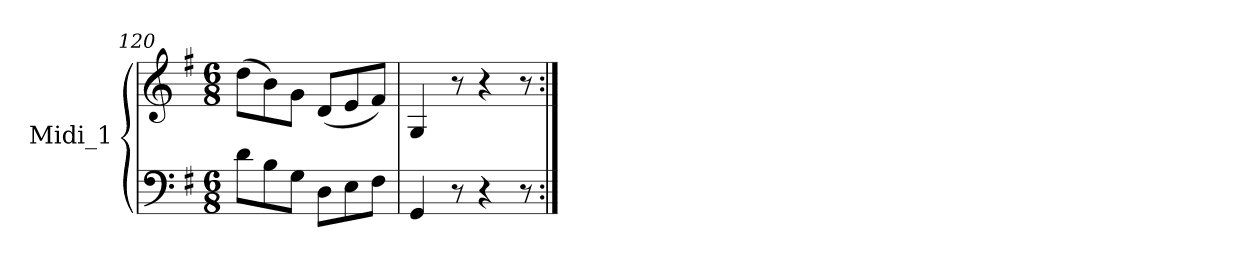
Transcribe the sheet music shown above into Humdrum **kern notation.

**kern	**kern
*part1	*part1
*staff2	*staff1
*I"Midi_1	*
*clefF4	*clefG2
*k[f#]	*k[f#]
*G:	*G:
*M6/8	*M6/8
=120	=120
8d\L	(>8dd\L
8B\	8b\)
8G\J	8g\J
8D\L	(<8d/L
8E\	8e/
8F#\J	8f#/J)
=121	=121
4GG/	4G/
8r	8r
4r	4r
8r	8r
=:|!	=:|!
*-	*-
